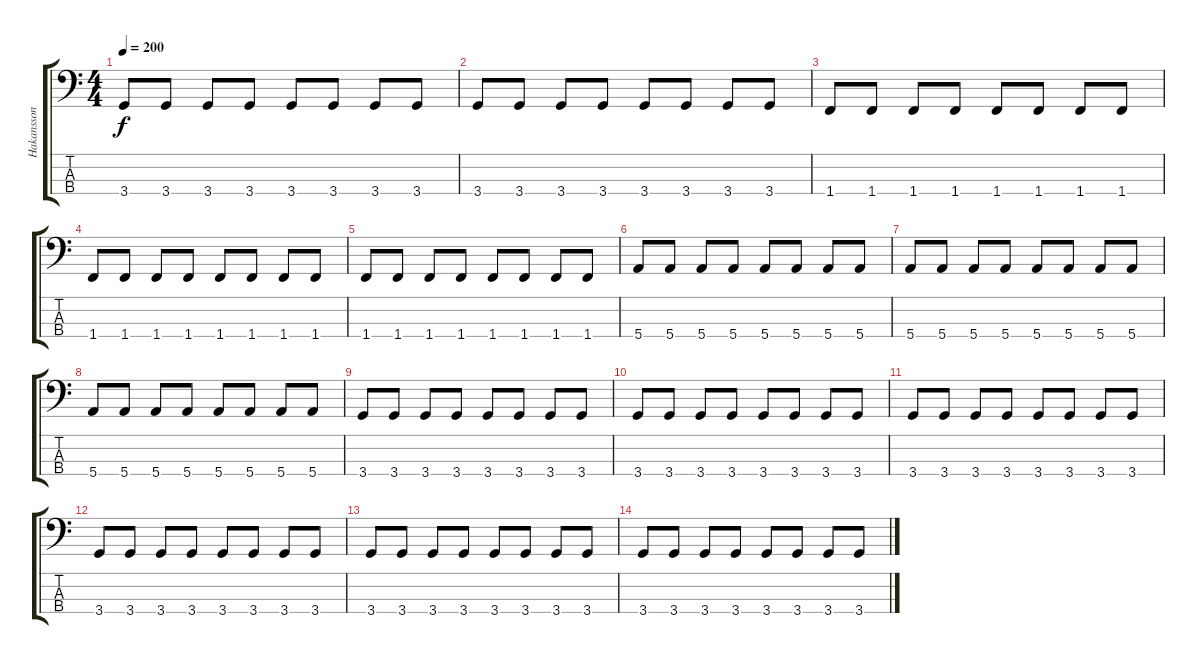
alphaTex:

\track ("Hakansson" "Hakansson") {instrument electricbasspick}
\staff {score tabs}
\tuning (G2 D2 A1 E1) {hide}
\ts (4 4)
\tempo 200
\clef f4
\ks c
3.4.8{dy f} 3.4.8 3.4.8 3.4.8 3.4.8 3.4.8 3.4.8 3.4.8 |
3.4.8 3.4.8 3.4.8 3.4.8 3.4.8 3.4.8 3.4.8 3.4.8 |
1.4.8 1.4.8 1.4.8 1.4.8 1.4.8 1.4.8 1.4.8 1.4.8 |
1.4.8 1.4.8 1.4.8 1.4.8 1.4.8 1.4.8 1.4.8 1.4.8 |
1.4.8 1.4.8 1.4.8 1.4.8 1.4.8 1.4.8 1.4.8 1.4.8 |
5.4.8 5.4.8 5.4.8 5.4.8 5.4.8 5.4.8 5.4.8 5.4.8 |
5.4.8 5.4.8 5.4.8 5.4.8 5.4.8 5.4.8 5.4.8 5.4.8 |
5.4.8 5.4.8 5.4.8 5.4.8 5.4.8 5.4.8 5.4.8 5.4.8 |
3.4.8 3.4.8 3.4.8 3.4.8 3.4.8 3.4.8 3.4.8 3.4.8 |
3.4.8 3.4.8 3.4.8 3.4.8 3.4.8 3.4.8 3.4.8 3.4.8 |
3.4.8 3.4.8 3.4.8 3.4.8 3.4.8 3.4.8 3.4.8 3.4.8 |
3.4.8 3.4.8 3.4.8 3.4.8 3.4.8 3.4.8 3.4.8 3.4.8 |
3.4.8 3.4.8 3.4.8 3.4.8 3.4.8 3.4.8 3.4.8 3.4.8 |
3.4.8 3.4.8 3.4.8 3.4.8 3.4.8 3.4.8 3.4.8 3.4.8
